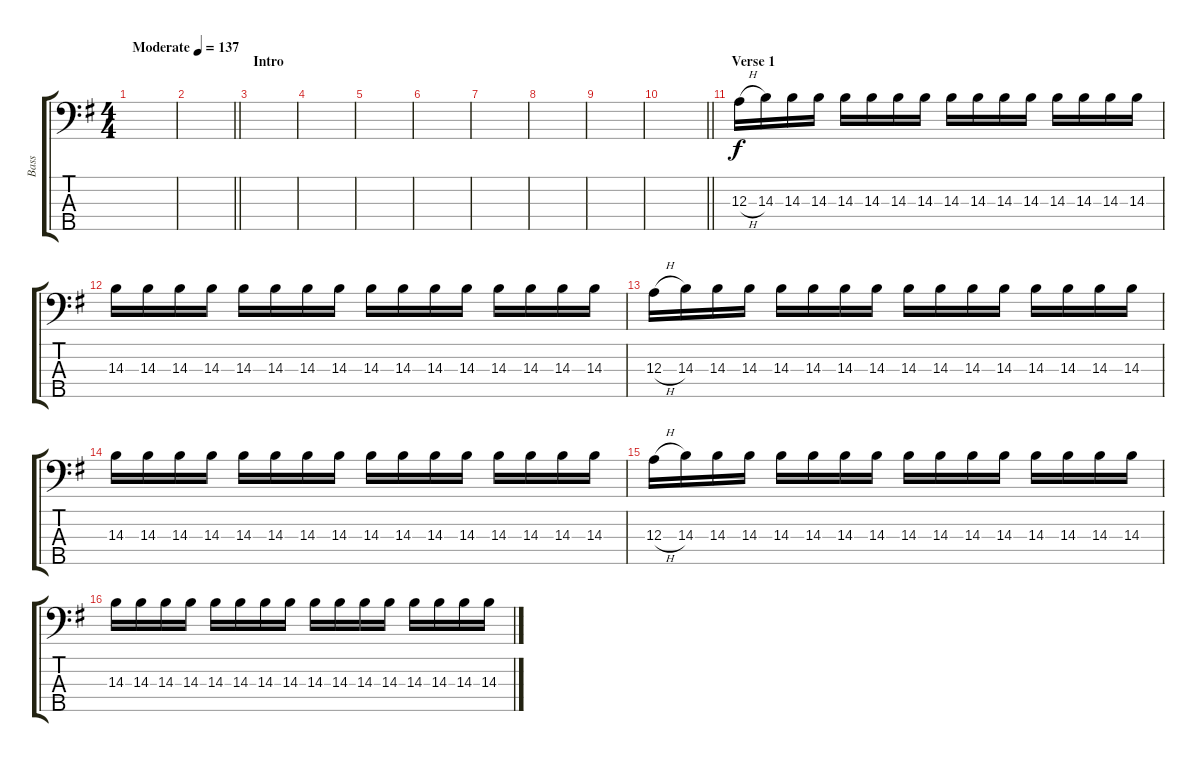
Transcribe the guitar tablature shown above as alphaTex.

\track ("Bass" "Bass") {instrument electricbasspick}
\staff {score tabs}
\tuning (G2 D2 A1 E1 B0) {hide}
\ts (4 4)
\tempo (137 "Moderate")
\clef f4
\ks eminor
|
\barLineRight lightlight
|
\section ("" "Intro")
|
|
|
|
|
|
|
\barLineRight lightlight
|
\section ("" "Verse 1")
12.3{h}.16 14.3.16 14.3.16 14.3.16 14.3.16 14.3.16 14.3.16 14.3.16 14.3.16 14.3.16 14.3.16 14.3.16 14.3.16 14.3.16 14.3.16 14.3.16 |
14.3.16 14.3.16 14.3.16 14.3.16 14.3.16 14.3.16 14.3.16 14.3.16 14.3.16 14.3.16 14.3.16 14.3.16 14.3.16 14.3.16 14.3.16 14.3.16 |
12.3{h}.16 14.3.16 14.3.16 14.3.16 14.3.16 14.3.16 14.3.16 14.3.16 14.3.16 14.3.16 14.3.16 14.3.16 14.3.16 14.3.16 14.3.16 14.3.16 |
14.3.16 14.3.16 14.3.16 14.3.16 14.3.16 14.3.16 14.3.16 14.3.16 14.3.16 14.3.16 14.3.16 14.3.16 14.3.16 14.3.16 14.3.16 14.3.16 |
12.3{h}.16 14.3.16 14.3.16 14.3.16 14.3.16 14.3.16 14.3.16 14.3.16 14.3.16 14.3.16 14.3.16 14.3.16 14.3.16 14.3.16 14.3.16 14.3.16 |
14.3.16 14.3.16 14.3.16 14.3.16 14.3.16 14.3.16 14.3.16 14.3.16 14.3.16 14.3.16 14.3.16 14.3.16 14.3.16 14.3.16 14.3.16 14.3.16
